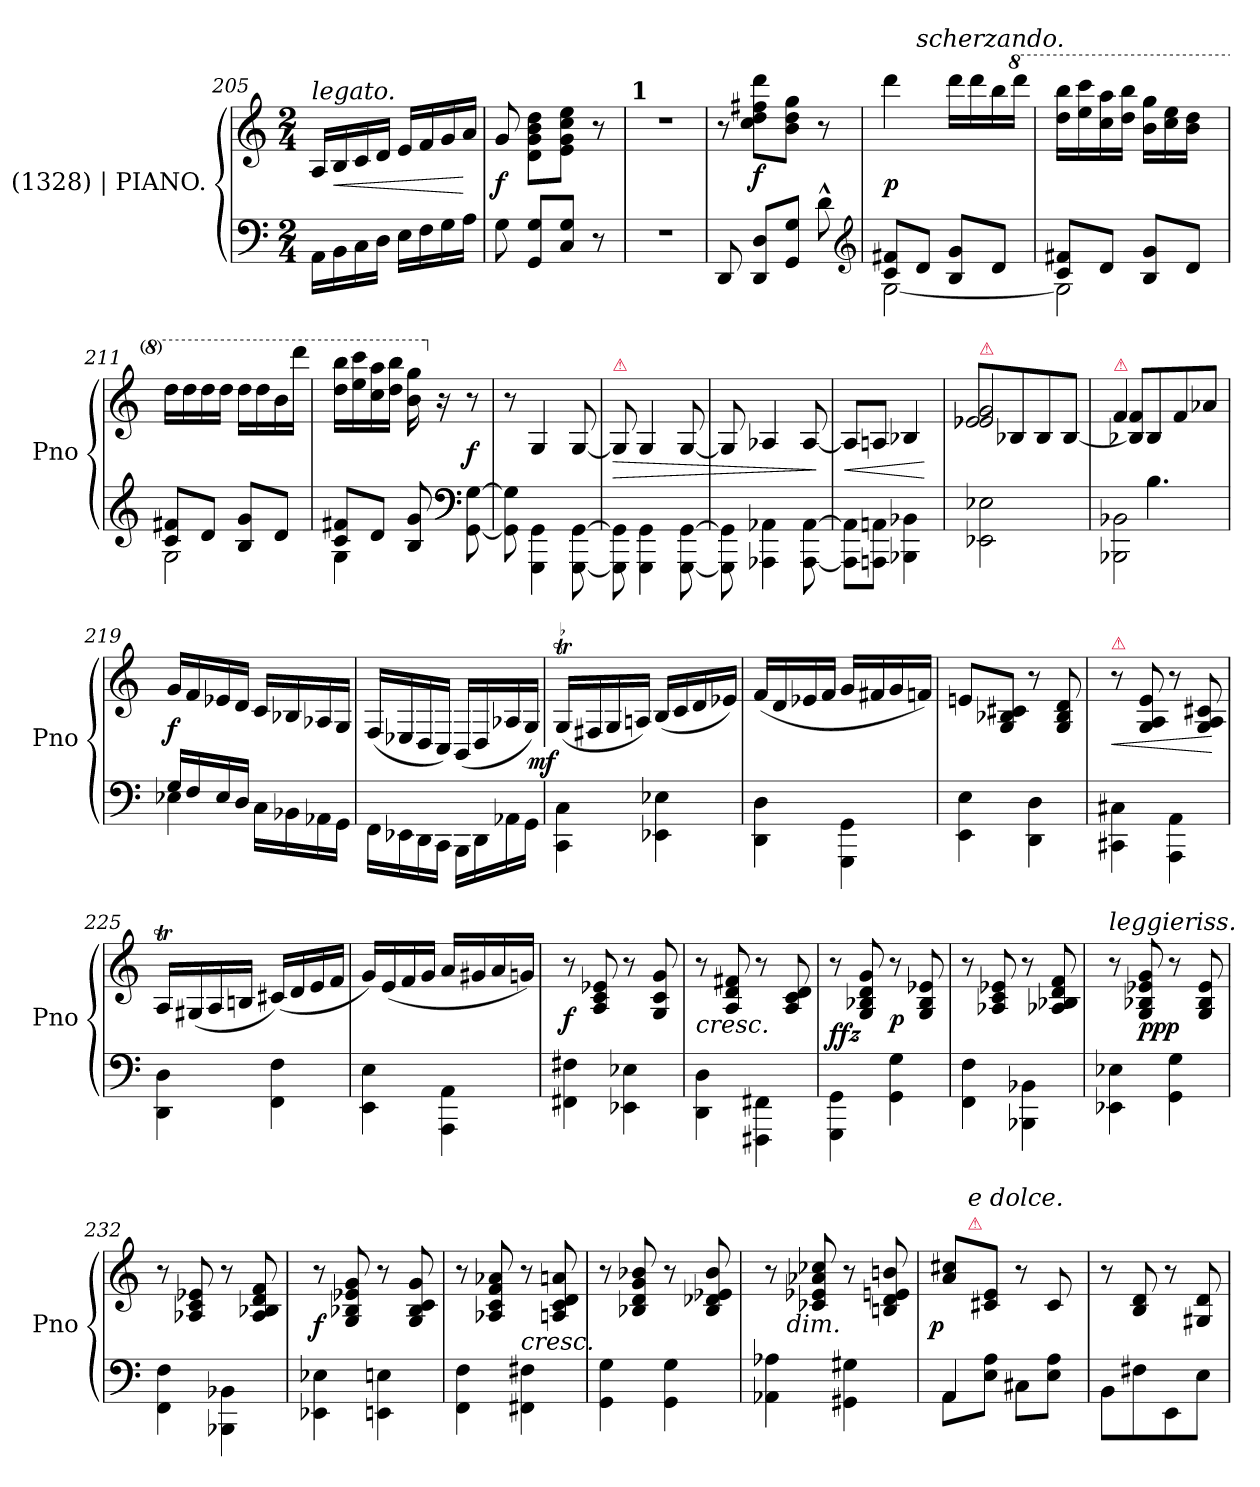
**kern	**kern	**dynam
*part1	*part1	*part1
*staff2	*staff1	*staff1/2
*I" (1328) | PIANO.	*	*
*I'Pno	*	*
*clefF4	*clefG2	*
*k[]	*k[]	*
*M2/4	*M2/4	*
=205	=205	=205
!	!LO:TX:a:i:t=legato.	!
16AA\LL	16A/LL	.
16BB\	16B/	<
16C\	16c/	.
16D\JJ	16d/JJ	.
16ELL	16eLL	.
16F	16f	.
16G	16g	.
16AJJ	16aJJ	[
=206	=206	=206
8G	8g	f
8GG 8GL	8d\ 8g\ 8b\ 8dd\L	.
8C 8GJ	8e 8g 8cc 8eeJ	.
8r	8r	.
=207	=207	=207
!	!LO:TX:a:B:t=1	!
2rF	2rdd	.
=208	=208	=208
8DD	8r	.
8DD 8DL	8cc 8dd 8ff#X 8dddL	f
8GG 8GJ	8b 8dd 8ggJ	.
8d^^	8r	.
*clefG2	*	*
=209	=209	=209
*^	*^	*
8c 8f#XL	[2G	4ddd	8ryy	p
!	!	!	!LO:TX:a:i:t=scherzando.	!
8dJ	.	.	4.ryy	.
8B 8gL	.	16dddLL	.	.
.	.	16ddd	.	.
8dJ	.	16bb	.	.
*	*	*8va	*	*
.	.	16ddddJJ	.	.
*	*	*v	*v	*
=210	=210	=210	=210
8c 8f#XL	2G]	16ddd 16bbbLL	.
.	.	16eee 16cccc	.
8dJ	.	16ccc 16aaa	.
.	.	16ddd 16bbbJJ	.
8B 8gL	.	16bb 16gggLL	.
.	.	16ccc 16eee	.
8dJ	.	16bb 16dddJJ	.
.	.	16ryy	.
=211	=211	=211	=211
8c 8f#XL	2G	16dddLL	.
.	.	16ddd	.
8dJ	.	16ddd	.
.	.	16dddJJ	.
8B 8gL	.	16dddLL	.
.	.	16ddd	.
8dJ	.	16bb	.
.	.	16ddddJJ	.
=212	=212	=212	=212
8c/ 8f#X/L	4G\	16ddd 16bbbLL	.
.	.	16eee 16cccc	.
8dJ	.	16ccc 16aaa	.
.	.	16ddd 16bbbJJ	.
8B/ 8g/	8ryy	16bb 16ggg	.
*	*	*X8va	*
.	.	16r	.
*clefF4	*	*	*
[8GG\ [8G\	8rFFFyy	8r	f
*v	*v	*	*
=213	=213	=213
8GG]\ 8G]\	8r	.
4GGG\ 4GG\	4G/	.
[8GGG\ [8GG\	[8G/	.
=214	=214	=214
!	!LO:TX:a:color=crimson:t=⚠	!
8GGG]\ 8GG]\	8G/]	>
4GGG\ 4GG\	4G/	.
[8GGG\ [8GG\	[8G/	.
=215	=215	=215
8GGG]\ 8GG]\	8G/]	.
4AAA-X\ 4AA-X\	4A-X/	.
[8AAA-\ [8AA-\	[8A-/	.
.	.	]
=216	=216	=216
8AAA-]\ 8AA-]\L	8A-/L]	<
8AAAn\ 8AAn\J	8An/J	.
4BBB-X\ 4BB-X\	4B-X/	.
.	.	[
=217	=217	=217
*	*^	*
!	!LO:TX:a:color=crimson:t=⚠	!	!
!	!	!LO:N:vis=2	!
2EE-X\ 2E-X\	2e-X 2g	8e-X\	.
.	.	8B-X/	.
.	.	8B-/	.
.	.	[8B-/J	.
=218	=218	=218	=218
*^	*	*	*
!	!	!LO:TX:a:color=crimson:t=⚠	!	!
2BBB-X\ 2BB-X\	8ryy	4f/	8B-X]/ 8f/L	.
.	4.B\	.	8B-/	.
.	.	4ryy	8f\	.
.	.	.	8a-X\J	.
*	*	*v	*v	*
=219	=219	=219	=219
16GLL	4E-X	16gLL	f
16F	.	16f	.
16E-	.	16e-X	.
16DJJ	.	16dJJ	.
16C\LL	4rAyy	16cLL	.
16BB-X	.	16B-X	.
16AA-X	.	16A-X	.
16GGJJ	.	16G/JJ	.
*v	*v	*	*
=220	=220	=220
16FF\LL	(>16F/LL	.
16EE-X	16E-X	.
16DD\	16D/	.
16CC\JJ	16C/JJ)	.
16BBB\LL	(>16BB/LL	.
16DD\	16D/	.
16AA-X	16A-X	.
16GG\JJ	16G/JJ)	.
=221	=221	=221
!	!LO:TR:acc=-	!LO:DY:rj
4CC\ 4C\	(>16Gt/LL	mf
.	16F#X	.
.	16G/	.
.	16An/JJ)	.
4EE-X\ 4E-X\	(>16B/LL	.
.	16c/	.
.	16d/	.
.	16e-XJJ)	.
=222	=222	=222
4DD\ 4D\	(<16fLL	.
.	16d	.
.	16e-X	.
.	16fJJ	.
4GGG\ 4GG\	16gLL	.
.	16f#X	.
.	16g	.
.	16fnJJ)	.
=223	=223	=223
4EE\ 4E\	8enL	.
.	8G/ 8B-X/ 8c#X/J	.
4DD\ 4D\	8r	.
.	8G/ 8B-/ 8d/	.
=224	=224	=224
!	!LO:TX:a:color=crimson:t=⚠	!
4CC#X\ 4C#X\	8r	<
.	8G/ 8A/ 8e/	.
4AAA\ 4AA\	8r	.
.	8G/ 8A/ 8c#X/	.
.	.	[
=225	=225	=225
4DD\ 4D\	16AT/LL	.
.	(>16G#X	.
.	16A/	.
.	16Bn/JJ	.
4FF\ 4F\	(>16c#XLL)	.
.	16d	.
.	16e	.
.	16fJJ	.
=226	=226	=226
4EE\ 4E\	16gLL)	.
.	(<16e	.
.	16f	.
.	16gJJ	.
4AAA\ 4AA\	16aLL	.
.	16g#X	.
.	16a	.
.	16gnJJ)	.
=227	=227	=227
4FF#X\ 4F#X\	8r	f
.	8A 8c 8e-X	.
4EE-X\ 4E-X\	8r	.
.	8G 8c 8g	.
=228	=228	=228
!	!LO:TX:c:i:t=cresc.	!
4DD\ 4D\	8r	.
.	8A/ 8d/ 8f#X/	.
4FFF#X\ 4FF#X\	8r	.
.	8A/ 8c/ 8d/	.
=229	=229	=229
4GGG\ 4GG\	8r	ffz
.	8G 8B-X 8d 8g	.
4GG\ 4G\	8r	p
.	8G 8B- 8e-X	.
=230	=230	=230
4FF\ 4F\	8r	.
.	8A-X 8c 8e-X	.
4BBB-X\ 4BB-X\	8r	.
.	8A-X 8B-X 8d 8f	.
=231	=231	=231
!	!LO:TX:a:i:t=leggieriss.	!
4EE-X\ 4E-X\	8r	.
.	8G/ 8B-X/ 8e-X/ 8g/	ppp
4GG\ 4G\	8r	.
.	8G/ 8B-/ 8e-/	.
=232	=232	=232
4FF\ 4F\	8r	.
.	8A-X 8c 8e-X	.
4BBB-X\ 4BB-X\	8r	.
.	8A-/ 8B-X/ 8d/ 8f/	.
=233	=233	=233
4EE-X\ 4E-X\	8r	f
.	8G/ 8B-X/ 8e-X/ 8g/	.
4EEn\ 4En\	8r	.
.	8G/ 8B-/ 8c/ 8g/	.
=234	=234	=234
4FF\ 4F\	8r	.
.	8A-X 8c 8f 8a-X	.
!	!LO:TX:c:i:t=cresc.	!
4FF#X\ 4F#X\	8r	.
.	8An/ 8c/ 8d/ 8an/	.
=235	=235	=235
4GG\ 4G\	8r	.
.	8B-X 8d 8g 8b-X	.
4GG\ 4G\	8r	.
.	8B-/ 8d-X/ 8e-X/ 8b-/	.
=236	=236	=236
*	*^	*
4AA-X 4A-X	8r	16ryy	.
!	!	!LO:TX:c:i:t=dim.	!
.	.	4..ryy	.
.	8c-X 8e-X 8a-X 8cc-X	.	.
4GG#X\ 4G#X\	8r	.	.
.	8Bn 8d 8en 8bn	.	.
=237	=237	=237	=237
*^	*	*	*
!	!	!	!	!LO:DY:rj
4AA	8AAL	8a/ 8cc#X/L	12ryy	p
!	!	!	!LO:TX:a:color=crimson:t=⚠	!
!	!	!	!LO:TX:a:i:t=e dolce.	!
.	.	.	3ryy	.
.	8E 8AJ	8c#X 8eJ	.	.
4rcyy	8C#XL	8r	.	.
.	8E 8AJ	8c#	.	.
.	.	.	12ryy	.
*v	*v	*	*	*
*	*v	*v	*
=238	=238	=238
8BB\L	8r	.
8F#X	8B 8d	.
8EE	8r	.
8EJ	8G#X 8d	.
=	=	=
*-	*-	*-
